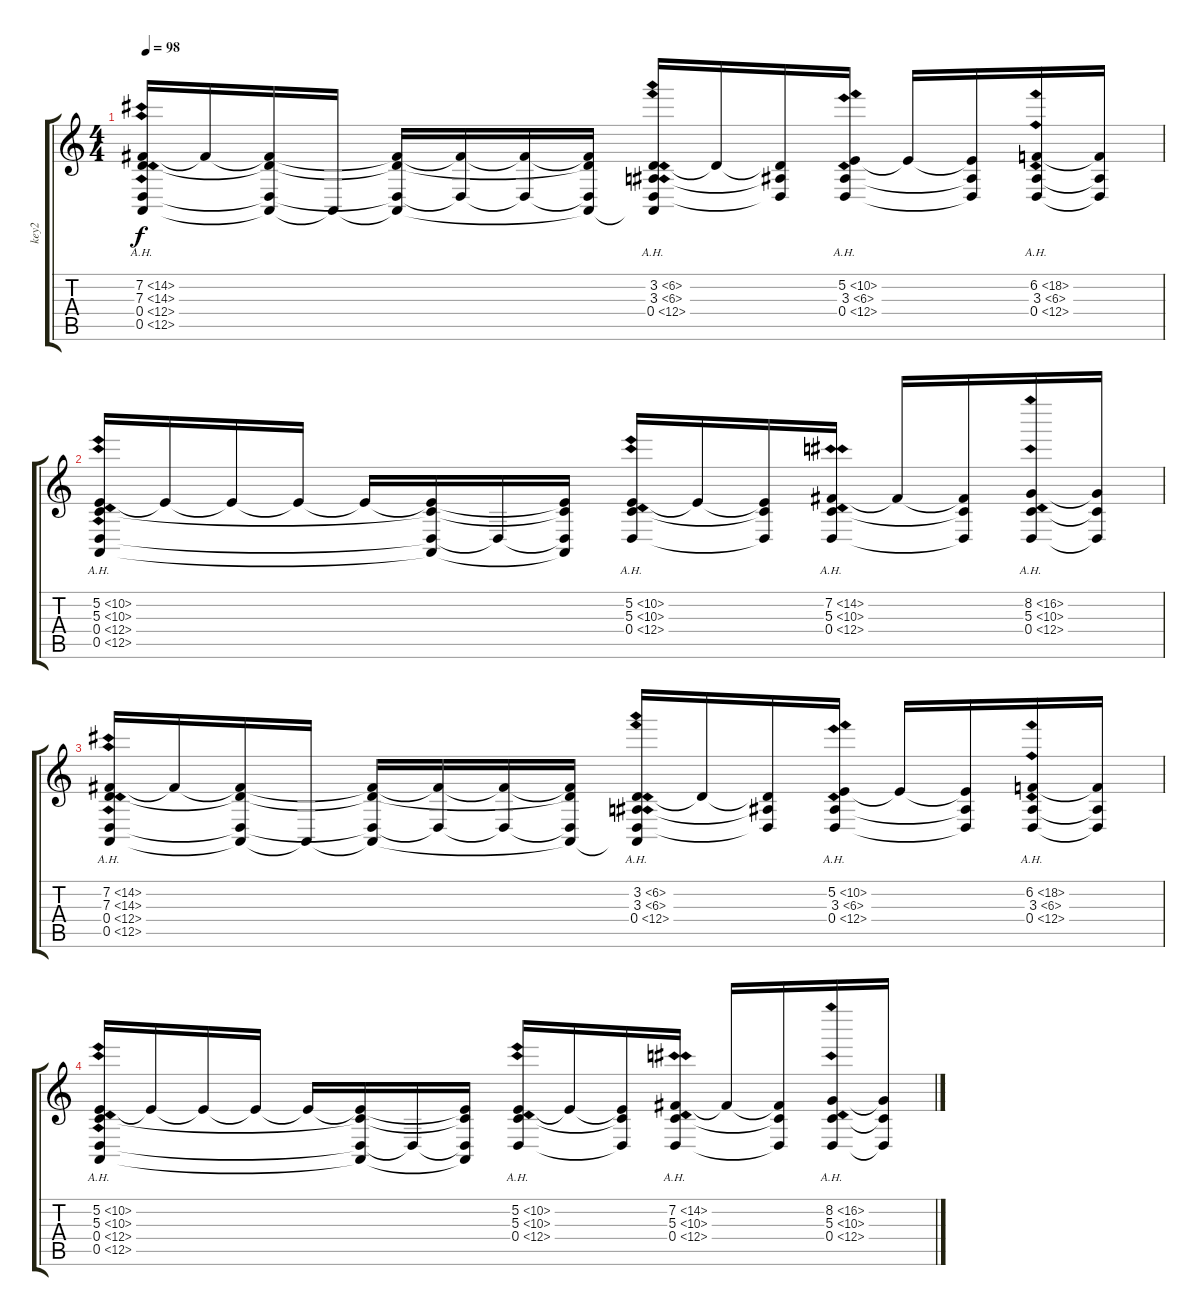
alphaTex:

\track ("key2" "key2") {instrument stringensemble1}
\staff {score tabs}
\tuning (E4 B3 G3 D3 A2 E2) {hide}
\ts (4 4)
\tempo 98
\clef g2
\ks c
(7.2{ah 7} 7.3{ah 7} 0.4{ah 12} 0.5{ah 12}).16{dy f} 7.2{t}.16 (7.2{t} 7.3{t} 0.4{t} 0.5{t}).16 0.5{t}.16 (7.2{t} 7.3{t} 0.4{t} 0.5{t}).16 (7.2{t} 0.4{t}).16 (7.2{t} 0.4{t}).16 (7.2{t} 7.3{t} 0.4{t} 0.5{t}).16 (3.2{ah 3} 3.3{ah 3} 0.4{ah 12} 0.5{ah 12 t}).16 3.2{t}.16 (3.2{t} 3.3{t} 0.4{t}).16 (5.2{ah 5} 3.3{ah 3} 0.4{ah 12}).16 5.2{t}.16 (5.2{t} 3.3{t} 0.4{t}).16 (6.2{ah 12} 3.3{ah 3} 0.4{ah 12}).16 (6.2{t} 3.3{t} 0.4{t}).16 |
(5.2{ah 5} 5.3{ah 5} 0.4{ah 12} 0.5{ah 12}).16 5.2{t}.16 5.2{t}.16 5.2{t}.16 5.2{t}.16 (5.2{t} 5.3{t} 0.4{t} 0.5{t}).16 0.4{t}.16 (5.2{t} 5.3{t} 0.4{t} 0.5{t}).16 (5.2{ah 5} 5.3{ah 5} 0.4{ah 12}).16 5.2{t}.16 (5.2{t} 5.3{t} 0.4{t}).16 (7.2{ah 7} 5.3{ah 5} 0.4{ah 12}).16 7.2{t}.16 (7.2{t} 5.3{t} 0.4{t}).16 (8.2{ah 8} 5.3{ah 5} 0.4{ah 12}).16 (8.2{t} 5.3{t} 0.4{t}).16 |
(7.2{ah 7} 7.3{ah 7} 0.4{ah 12} 0.5{ah 12}).16 7.2{t}.16 (7.2{t} 7.3{t} 0.4{t} 0.5{t}).16 0.5{t}.16 (7.2{t} 7.3{t} 0.4{t} 0.5{t}).16 (7.2{t} 0.4{t}).16 (7.2{t} 0.4{t}).16 (7.2{t} 7.3{t} 0.4{t} 0.5{t}).16 (3.2{ah 3} 3.3{ah 3} 0.4{ah 12} 0.5{ah 12 t}).16 3.2{t}.16 (3.2{t} 3.3{t} 0.4{t}).16 (5.2{ah 5} 3.3{ah 3} 0.4{ah 12}).16 5.2{t}.16 (5.2{t} 3.3{t} 0.4{t}).16 (6.2{ah 12} 3.3{ah 3} 0.4{ah 12}).16 (6.2{t} 3.3{t} 0.4{t}).16 |
(5.2{ah 5} 5.3{ah 5} 0.4{ah 12} 0.5{ah 12}).16 5.2{t}.16 5.2{t}.16 5.2{t}.16 5.2{t}.16 (5.2{t} 5.3{t} 0.4{t} 0.5{t}).16 0.4{t}.16 (5.2{t} 5.3{t} 0.4{t} 0.5{t}).16 (5.2{ah 5} 5.3{ah 5} 0.4{ah 12}).16 5.2{t}.16 (5.2{t} 5.3{t} 0.4{t}).16 (7.2{ah 7} 5.3{ah 5} 0.4{ah 12}).16 7.2{t}.16 (7.2{t} 5.3{t} 0.4{t}).16 (8.2{ah 8} 5.3{ah 5} 0.4{ah 12}).16 (8.2{t} 5.3{t} 0.4{t}).16
